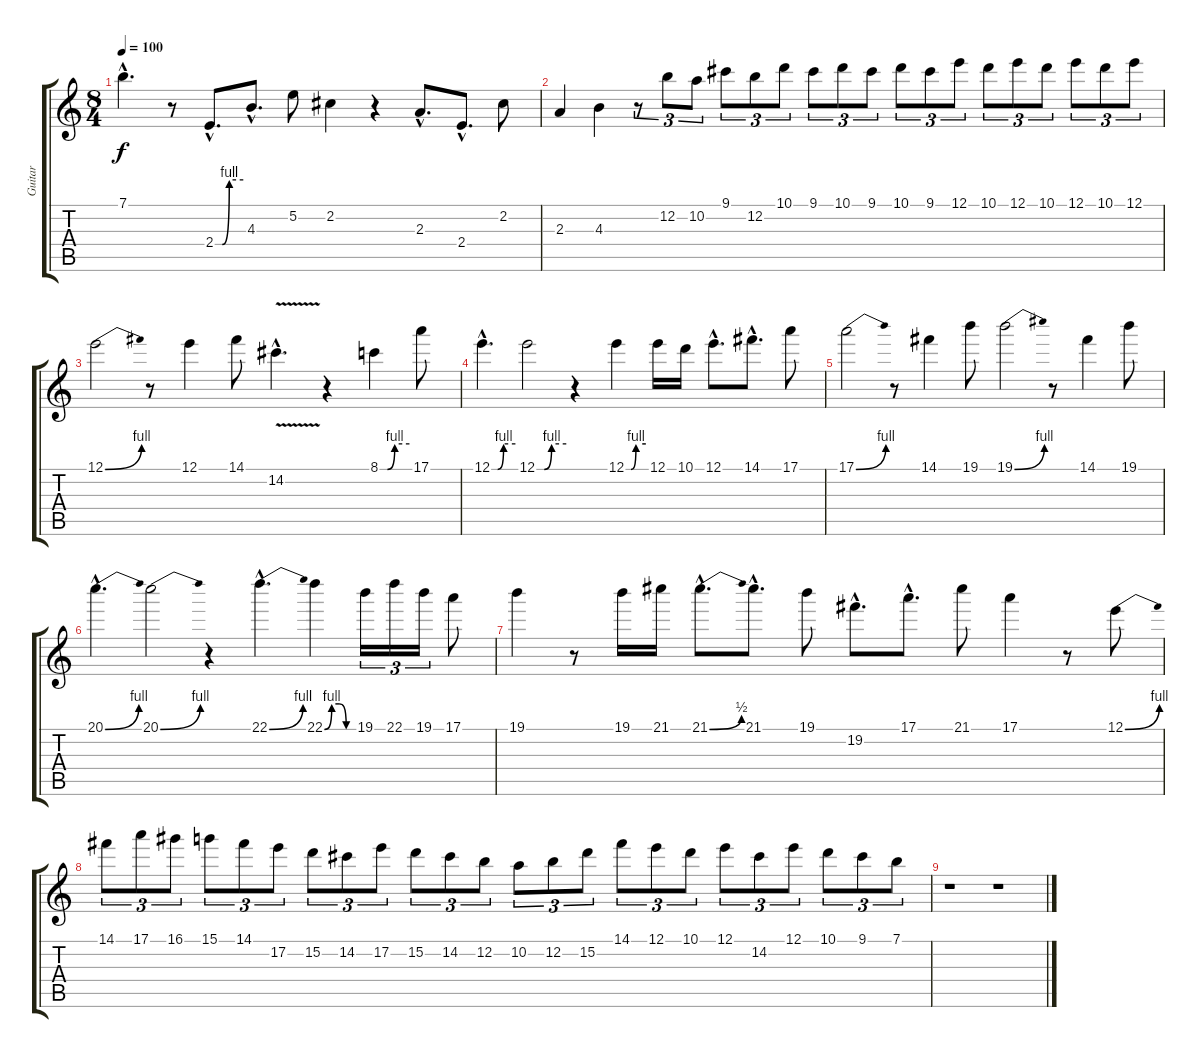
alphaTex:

\track ("Guitar" "Guitar") {instrument overdrivenguitar}
\staff {score tabs}
\tuning (E4 B3 G3 D3 A2 E2) {hide}
\ts (8 4)
\tempo 100
\clef g2
\ks c
7.1{hac}.4{d dy f} r.8 2.4{be (custom 0 0 15 0 30 4 60 4) hac}.8{d} 4.3{hac}.8{d} 5.2.8 2.2.4 r.4 2.3{hac}.8{d} 2.4{hac}.8{d} 2.2.8 |
2.3.4 4.3.4 r.8{tu (3 2)} 12.2.8{tu (3 2)} 10.2.8{tu (3 2)} 9.1.8{tu (3 2)} 12.2.8{tu (3 2)} 10.1.8{tu (3 2)} 9.1.8{tu (3 2)} 10.1.8{tu (3 2)} 9.1.8{tu (3 2)} 10.1.8{tu (3 2)} 9.1.8{tu (3 2)} 12.1.8{tu (3 2)} 10.1.8{tu (3 2)} 12.1.8{tu (3 2)} 10.1.8{tu (3 2)} 12.1.8{tu (3 2)} 10.1.8{tu (3 2)} 12.1.8{tu (3 2)} |
12.1{be (bend 0 0 60 4)}.2 r.8 12.1.4 14.1.8 14.2{v hac}.4{d} r.4 8.1{be (custom 0 0 15 0 30 4 60 4)}.4 17.1.8 |
12.1{be (custom 0 0 15 0 30 4 60 4) hac}.4{d} 12.1{be (custom 0 0 15 0 30 4 60 4)}.2 r.4 12.1{be (custom 0 0 15 0 30 4 60 4)}.4 12.1.16 10.1.16 12.1{hac}.8{d} 14.1{hac}.8{d} 17.1.8 |
17.1{be (bend 0 0 60 4)}.2 r.8 14.1.4 19.1.8 19.1{be (bend 0 0 60 4)}.2 r.8 14.1.4 19.1.8 |
20.1{be (bend 0 0 60 4) hac}.4{d} 20.1{be (bend 0 0 60 4)}.2 r.4 22.1{be (bend 0 0 60 4) hac}.4{d} 22.1{be (custom 0 0 15 4 30 4 45 0 60 0)}.4 19.1.16{tu (3 2)} 22.1.16{tu (3 2)} 19.1.16{tu (3 2)} 17.1.8 |
19.1.4 r.8 19.1.16 21.1.16 21.1{be (bend 0 0 60 2) hac}.8{d} 21.1{hac}.8{d} 19.1.8 19.2{hac}.8{d} 17.1{hac}.8{d} 21.1.8 17.1.4 r.8 12.1{be (bend 0 0 60 4)}.8 |
14.1.8{tu (3 2) volume 0} 17.1.8{tu (3 2)} 16.1.8{tu (3 2)} 15.1.8{tu (3 2)} 14.1.8{tu (3 2)} 17.2.8{tu (3 2)} 15.2.8{tu (3 2)} 14.2.8{tu (3 2)} 17.2.8{tu (3 2)} 15.2.8{tu (3 2)} 14.2.8{tu (3 2)} 12.2.8{tu (3 2)} 10.2.8{tu (3 2)} 12.2.8{tu (3 2)} 15.2.8{tu (3 2)} 14.1.8{tu (3 2)} 12.1.8{tu (3 2)} 10.1.8{tu (3 2)} 12.1.8{tu (3 2)} 14.2.8{tu (3 2)} 12.1.8{tu (3 2)} 10.1.8{tu (3 2)} 9.1.8{tu (3 2)} 7.1.8{tu (3 2)} |
r.1 r.1
